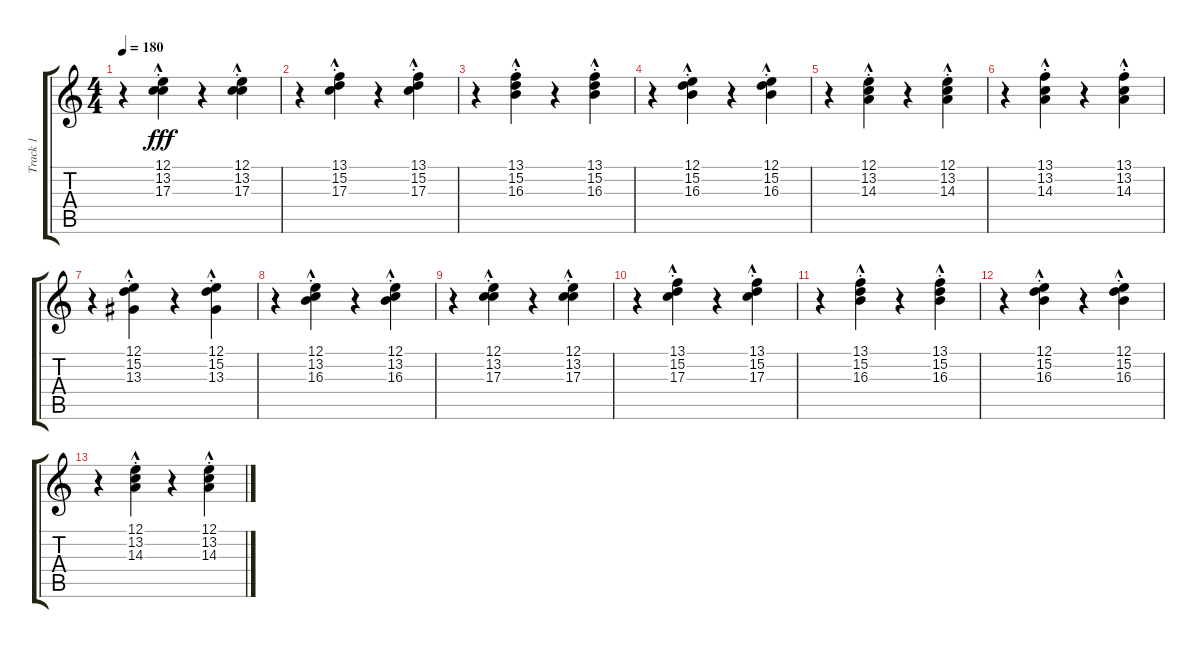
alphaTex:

\track ("Track 1" "Track 1") {instrument rockorgan}
\staff {score tabs}
\tuning (E4 B3 G3 D3 A2 E2) {hide}
\ts (4 4)
\tempo 180
\clef g2
\ks c
r.4{dy f volume 12} (12.1{hac st} 13.2{st} 17.3{st}).4{dy fff} r.4 (12.1{hac st} 13.2{st} 17.3{st}).4 |
r.4 (13.1{hac st} 15.2{st} 17.3{st}).4 r.4 (13.1{hac st} 15.2{st} 17.3{st}).4 |
r.4 (13.1{hac st} 15.2{st} 16.3{st}).4 r.4 (13.1{hac st} 15.2{st} 16.3{st}).4 |
r.4 (12.1{hac st} 15.2{st} 16.3{st}).4 r.4 (12.1{hac st} 15.2{st} 16.3{st}).4 |
r.4 (12.1{hac st} 13.2{st} 14.3{st}).4 r.4 (12.1{hac st} 13.2{st} 14.3{st}).4 |
r.4 (13.1{hac st} 13.2{st} 14.3{st}).4 r.4 (13.1{hac st} 13.2{st} 14.3{st}).4 |
r.4 (12.1{hac st} 15.2{st} 13.3{st}).4 r.4 (12.1{hac st} 15.2{st} 13.3{st}).4 |
r.4 (12.1{hac st} 13.2{st} 16.3{st}).4 r.4 (12.1{hac st} 13.2{st} 16.3{st}).4 |
r.4 (12.1{hac st} 13.2{st} 17.3{st}).4 r.4 (12.1{hac st} 13.2{st} 17.3{st}).4 |
r.4 (13.1{hac st} 15.2{st} 17.3{st}).4 r.4 (13.1{hac st} 15.2{st} 17.3{st}).4 |
r.4 (13.1{hac st} 15.2{st} 16.3{st}).4 r.4 (13.1{hac st} 15.2{st} 16.3{st}).4 |
r.4 (12.1{hac st} 15.2{st} 16.3{st}).4 r.4 (12.1{hac st} 15.2{st} 16.3{st}).4 |
r.4 (12.1{hac st} 13.2{st} 14.3{st}).4 r.4 (12.1{hac st} 13.2{st} 14.3{st}).4
